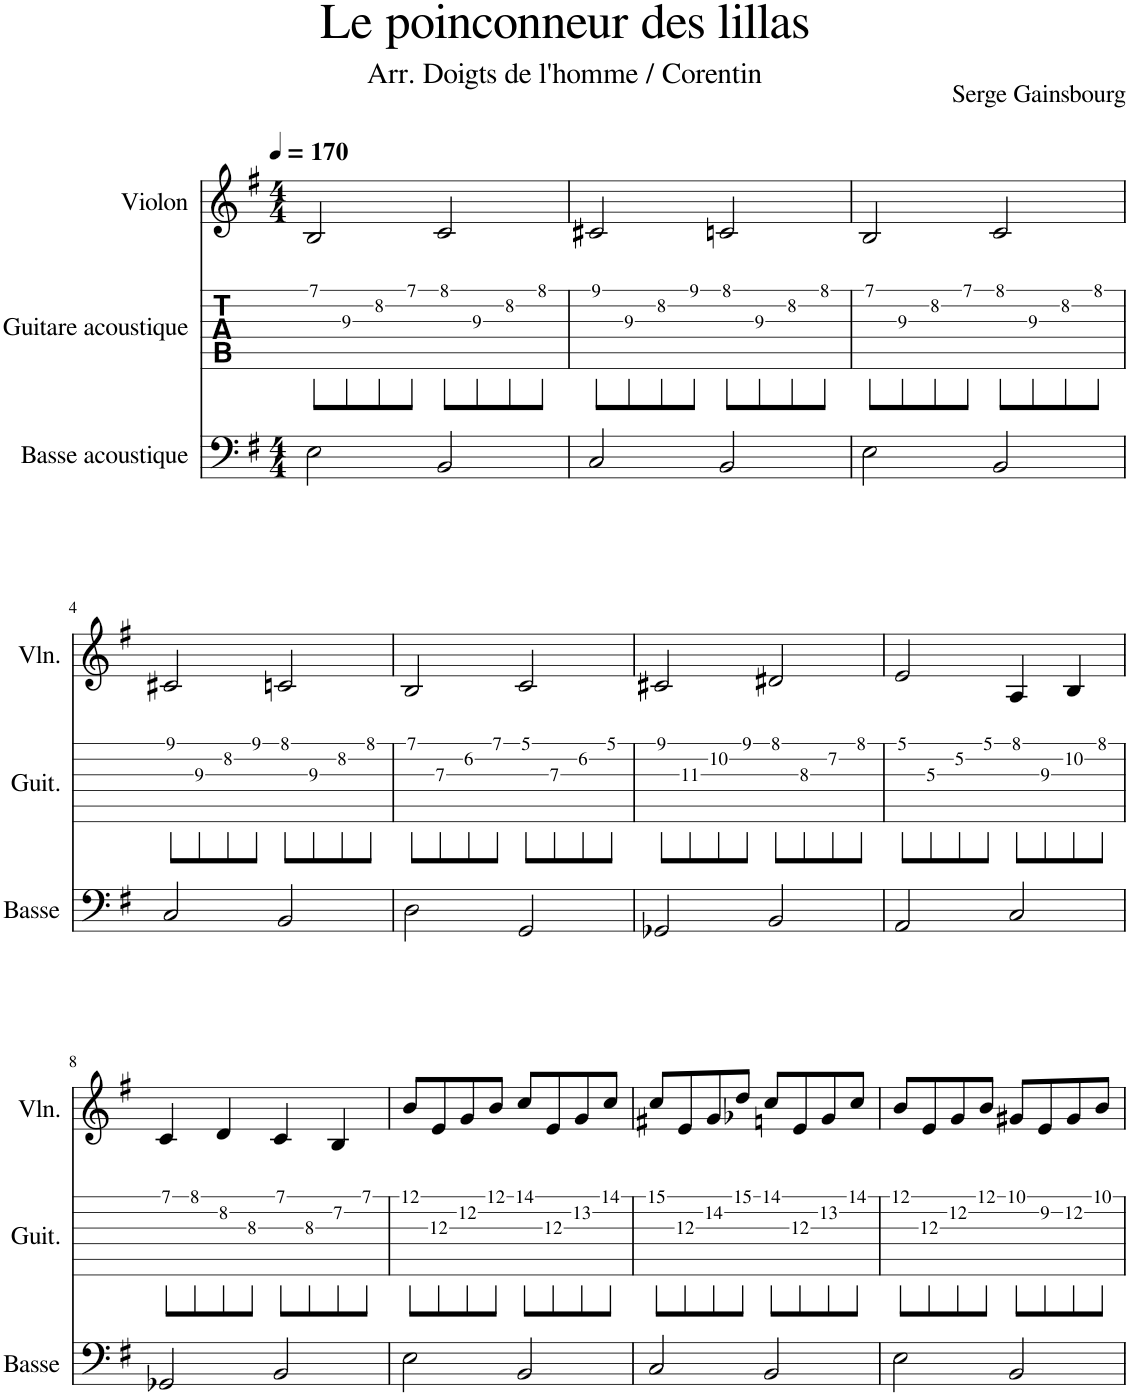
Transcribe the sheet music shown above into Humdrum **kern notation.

**kern	**kern	**kern
*part3	*part2	*part1
*staff3	*staff2	*staff1
*I"Basse acoustique	*I"Guitare acoustique	*I"Violon
*I'Basse	*I'Guit.	*I'Vln.
*	*stria6	*
*clefF4	*	*clefG2
*Trd7c12	*	*
*k[f#]	*k[f#]	*k[f#]
*M4/4	*M4/4	*M4/4
*MM170	*MM170	*MM170
=1	=1	=1
2E\	8b\L	2B/
.	8e\	.
.	8g\	.
.	8b\J	.
2BB/	8cc\L	2c/
.	8e\	.
.	8g\	.
.	8cc\J	.
=2	=2	=2
2C/	8cc#X\L	2c#X/
.	8e\	.
.	8g\	.
.	8dd-X\J	.
2BB/	8ccn\L	2cn/
.	8e\	.
.	8g\	.
.	8cc\J	.
=3	=3	=3
2E\	8b\L	2B/
.	8e\	.
.	8g\	.
.	8b\J	.
2BB/	8cc\L	2c/
.	8e\	.
.	8g\	.
.	8cc\J	.
!!LO:LB:g=z
=4	=4	=4
2C/	8cc#X\L	2c#X/
.	8e\	.
.	8g\	.
.	8dd-X\J	.
2BB/	8ccn\L	2cn/
.	8e\	.
.	8g\	.
.	8cc\J	.
=5	=5	=5
2D\	8b\L	2B/
.	8d\	.
.	8e#\	.
.	8b\J	.
2GG/	8a\L	2c/
.	8d\	.
.	8e#\	.
.	8a\J	.
=6	=6	=6
2GG-X/	8cc#X\L	2c#X/
.	8f#\	.
.	8a\	.
.	8dd-X\J	.
2BB/	8ccn\L	2d#X/
.	8d#\	.
.	8f#\	.
.	8cc\J	.
=7	=7	=7
2AA/	8a\L	2e/
.	8c\	.
.	8e\	.
.	8a\J	.
2C/	8cc\L	4A/
.	8e\	.
.	8a\	4B/
.	8cc\J	.
!!LO:LB:g=z
=8	=8	=8
2GG-X/	8b\L	4c/
.	8cc\	.
.	8g\	4d/
.	8e-\J	.
2BB/	8b\L	4c/
.	8d#\	.
.	8f#\	4B/
.	8b\J	.
=9	=9	=9
2E\	8ee\L	8b/L
.	8g\	8e/
.	8b\	8g/
.	8ee\J	8b/J
2BB/	8ff#\L	8cc/L
.	8g\	8e/
.	8cc\	8g/
.	8ff#\J	8cc/J
=10	=10	=10
2C/	8gg\L	8cc#X/L
.	8g\	8e/
.	8cc#\	8g/
.	8gg\J	8dd-X/J
2BB/	8ff#X\L	8ccn/L
.	8g\	8e/
.	8cc\	8g/
.	8ff#\J	8cc/J
=11	=11	=11
2E\	8ee\L	8b/L
.	8g\	8e/
.	8b\	8g/
.	8ee\J	8b/J
2BB/	8dd\L	8g#X/L
.	8g#\	8e/
.	8b\	8g#/
.	8dd\J	8b/J
=	=	=
*-	*-	*-
